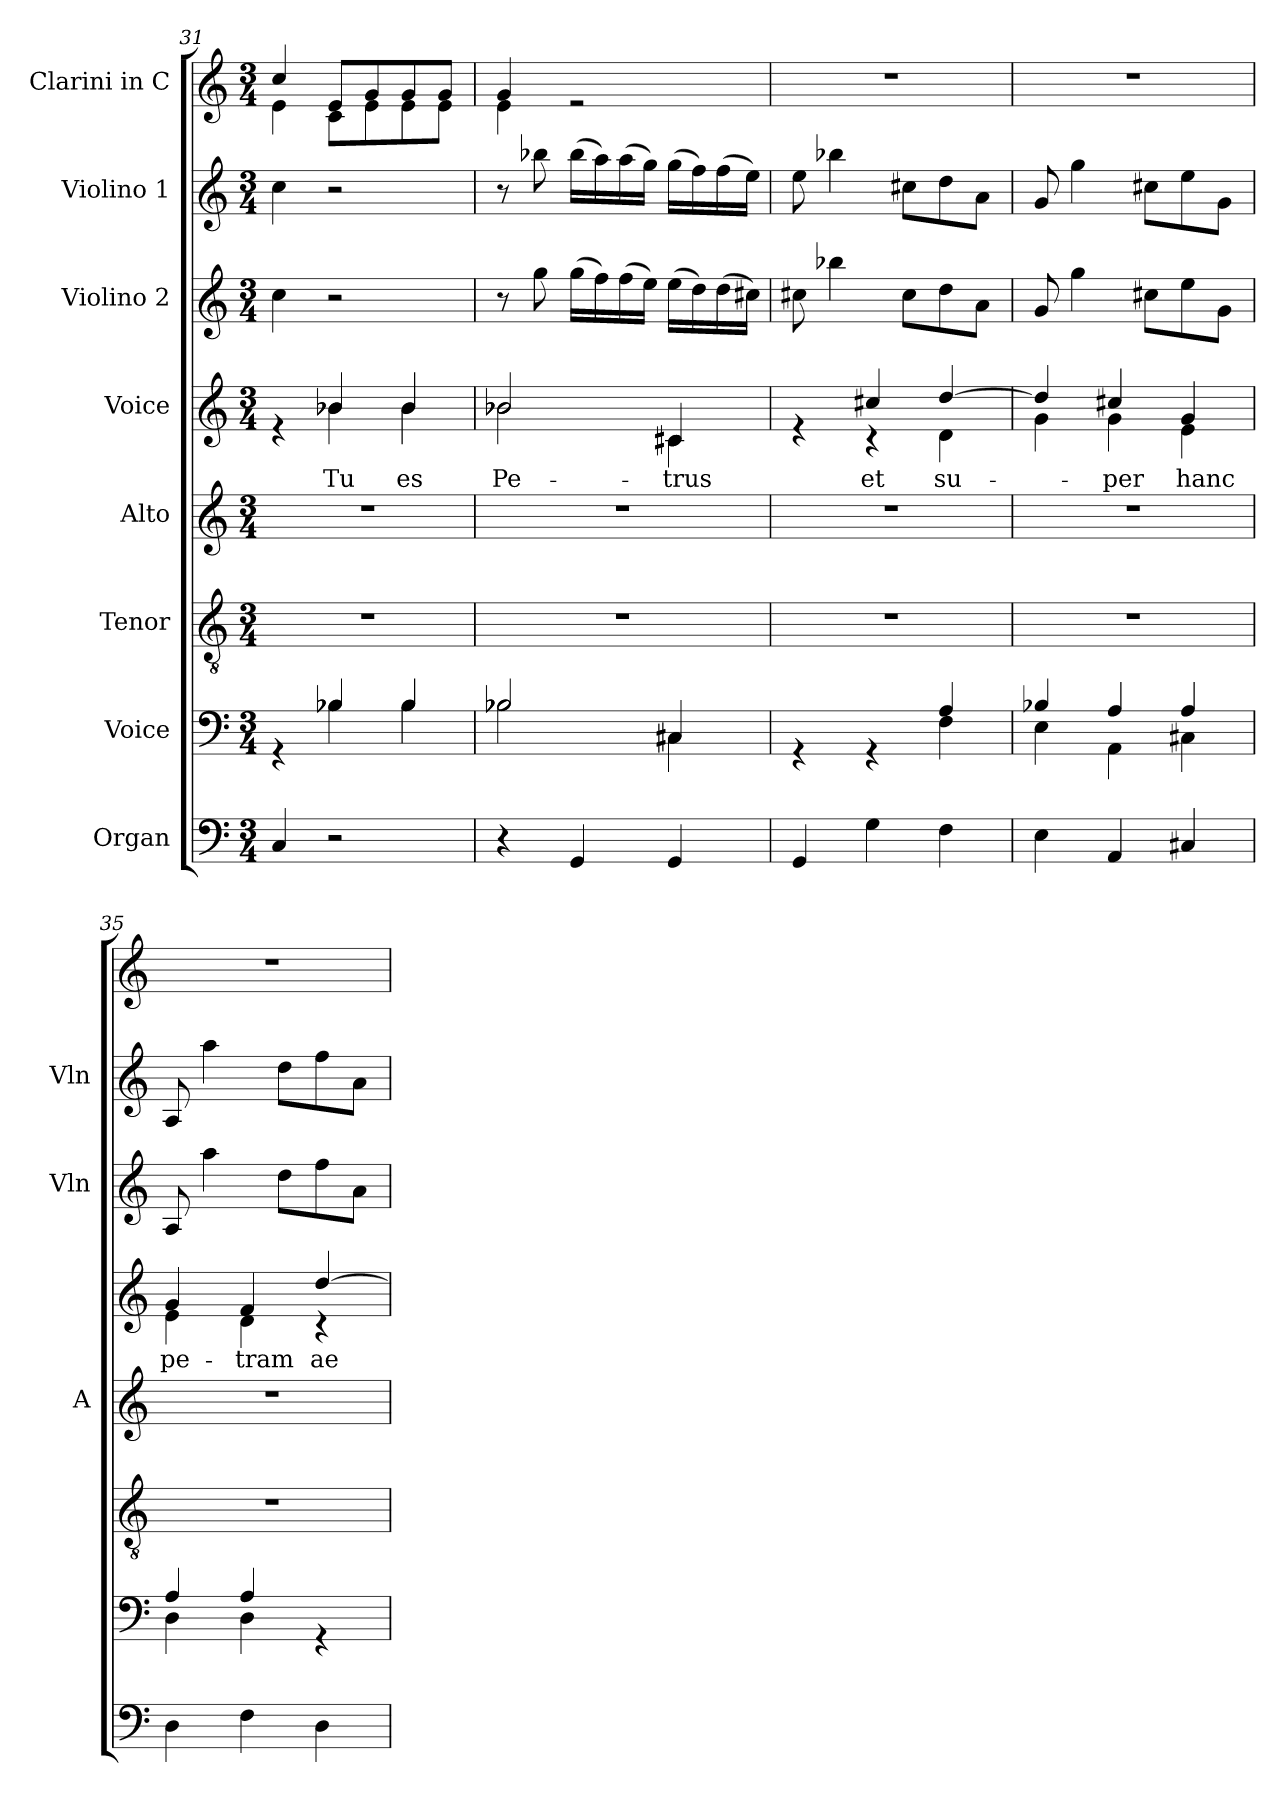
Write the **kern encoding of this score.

**kern	**kern	**kern	**kern	**kern	**text	**kern	**kern	**kern
*part8	*part7	*part6	*part5	*part4	*part4	*part3	*part2	*part1
*staff8	*staff7	*staff6	*staff5	*staff4	*staff4	*staff3	*staff2	*staff1
*I"Organ	*I"Voice	*I"Tenor	*I"Alto	*I"Voice	*	*I"Violino 2	*I"Violino 1	*I"Clarini in C
*	*	*	*I'A	*	*	*I'Vln	*I'Vln	*
*clefF4	*clefF4	*clefGv2	*clefG2	*clefG2	*	*clefG2	*clefG2	*clefG2
*k[]	*k[]	*k[]	*k[]	*k[]	*	*k[]	*k[]	*k[]
*M3/4	*M3/4	*M3/4	*M3/4	*M3/4	*	*M3/4	*M3/4	*M3/4
=31	=31	=31	=31	=31	=31	=31	=31	=31
*	*^	*	*	*^	*	*	*	*^
4C/	4rGG	4ryy	2.r	2.r	4re	4ryy	.	4cc\	4cc\	4cc/	4e\
!	!	!	!	!	!	!	!LO:LY:b	!	!	!	!
2r	4B-X/	4B-\	.	.	4b-X/	4b-\	Tu	2r	2r	8e/L	8c\L
.	.	.	.	.	.	.	.	.	.	8g/	8e\
!	!	!	!	!	!	!	!LO:LY:b	!	!	!	!
.	4B-/	4B-\	.	.	4b-/	4b-\	es	.	.	8g/	8e\
.	.	.	.	.	.	.	.	.	.	8g/J	8e\J
=32	=32	=32	=32	=32	=32	=32	=32	=32	=32	=32	=32
!	!	!	!	!	!	!	!LO:LY:b	!	!	!	!
4r	2B-X/	2B-\	2.r	2.r	2b-X/	2b-\	Pe-	8r	8r	4g/	4e\
.	.	.	.	.	.	.	.	8gg\	8bb-X\	.	.
4GG/	.	.	.	.	.	.	.	(16gg\LL	(16bb-\LL	2re	2ryy
.	.	.	.	.	.	.	.	16ff\)	16aa\)	.	.
.	.	.	.	.	.	.	.	(16ff\	(16aa\	.	.
.	.	.	.	.	.	.	.	16ee\JJ)	16gg\JJ)	.	.
!	!	!	!	!	!	!	!LO:LY:b	!	!	!	!
4GG/	4C#X/	4C#\	.	.	4c#X/	4c#\	-trus	(16ee\LL	(16gg\LL	.	.
.	.	.	.	.	.	.	.	16dd\)	16ff\)	.	.
.	.	.	.	.	.	.	.	(16dd\	(16ff\	.	.
.	.	.	.	.	.	.	.	16cc#X\JJ)	16ee\JJ)	.	.
*	*	*	*	*	*	*	*	*	*	*v	*v
!!LO:LB:g=z
=33	=33	=33	=33	=33	=33	=33	=33	=33	=33	=33
4GG/	4rGG	2ryy	2.r	2.r	4re	4ryy	.	8cc#X\	8ee\	2.r
.	.	.	.	.	.	.	.	4bb-X\	4bb-X\	.
!	!	!	!	!	!	!	!LO:LY:b	!	!	!
4G\	4rGG	.	.	.	4cc#X/	4r	et	.	.	.
.	.	.	.	.	.	.	.	8cc#\L	8cc#X\L	.
!	!	!	!	!	!	!	!LO:LY:b	!	!	!
4F\	4A/	4F\	.	.	[4dd/	4d\	su-	8dd\	8dd\	.
.	.	.	.	.	.	.	.	8a\J	8a\J	.
=34	=34	=34	=34	=34	=34	=34	=34	=34	=34	=34
4E\	4B-X/	4E\	2.r	2.r	4dd/]	4g\	.	8g/	8g/	2.r
.	.	.	.	.	.	.	.	4gg\	4gg\	.
!	!	!	!	!	!	!	!LO:LY:b	!	!	!
4AA/	4A/	4AA\	.	.	4cc#X/	4g\	-per	.	.	.
.	.	.	.	.	.	.	.	8cc#X\L	8cc#X\L	.
!	!	!	!	!	!	!	!LO:LY:b	!	!	!
4C#X/	4A/	4C#X\	.	.	4g/	4e\	hanc	8ee\	8ee\	.
.	.	.	.	.	.	.	.	8g\J	8g\J	.
=35	=35	=35	=35	=35	=35	=35	=35	=35	=35	=35
!	!	!	!	!	!	!	!LO:LY:b	!	!	!
4D\	4A/	4D\	2.r	2.r	4g/	4e\	pe-	8A/	8A/	2.r
.	.	.	.	.	.	.	.	4aa\	4aa\	.
!	!	!	!	!	!	!	!LO:LY:b	!	!	!
4F\	4A/	4D\	.	.	4f/	4d\	-tram	.	.	.
.	.	.	.	.	.	.	.	8dd\L	8dd\L	.
!	!	!	!	!	!	!	!LO:LY:b	!	!	!
4D\	4rGG	4ryy	.	.	[4dd/	4r	ae-	8ff\	8ff\	.
.	.	.	.	.	.	.	.	8a\J	8a\J	.
*	*v	*v	*	*	*v	*v	*	*	*	*
=	=	=	=	=	=	=	=	=
*-	*-	*-	*-	*-	*-	*-	*-	*-
